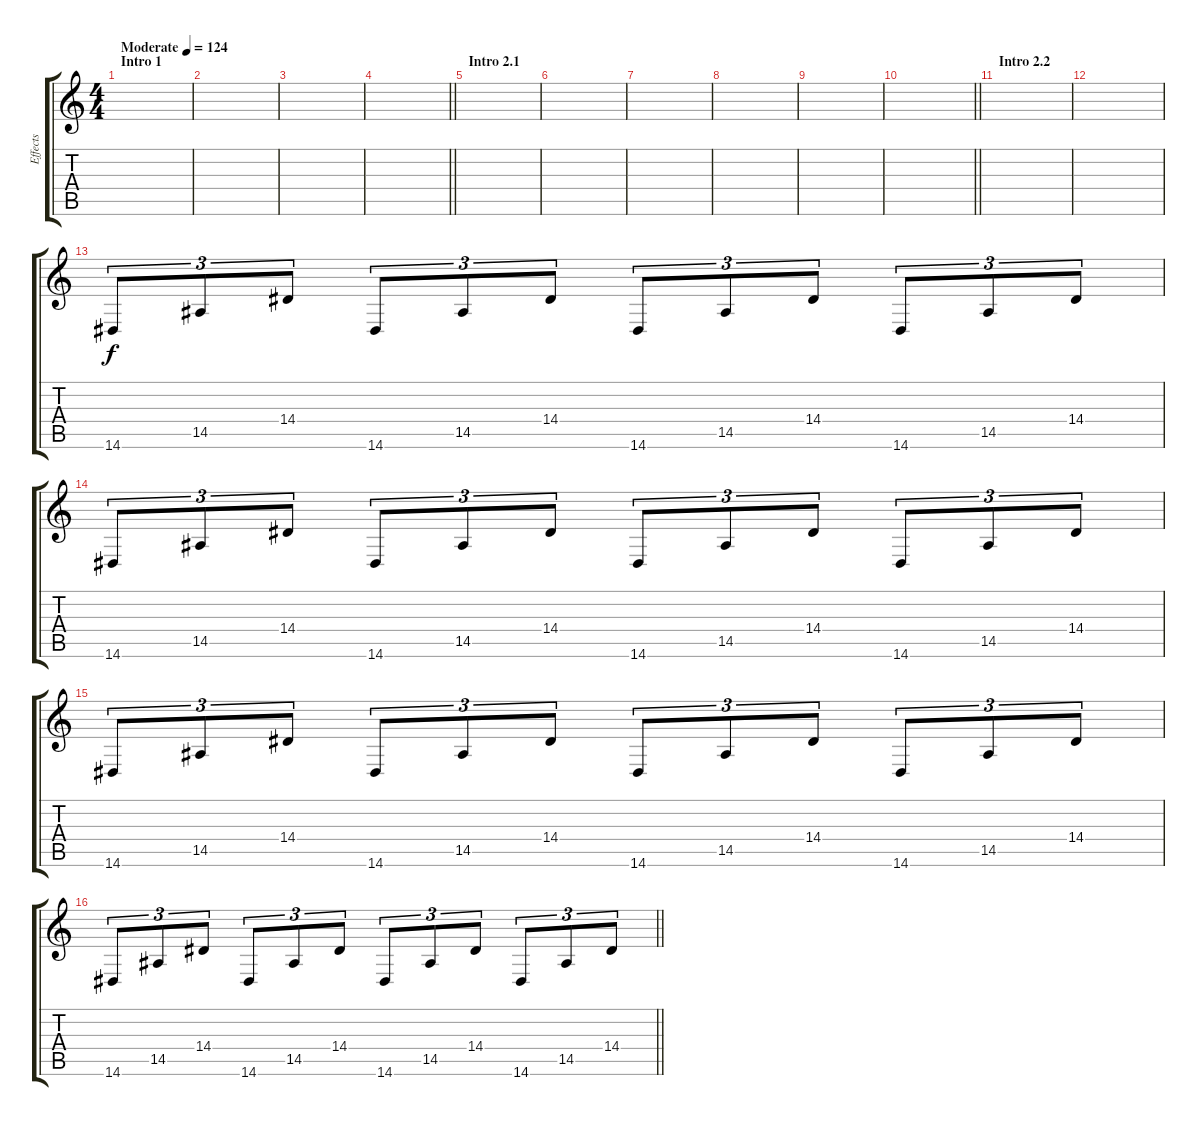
\track ("Effects" "Effects") {instrument lead1square}
\staff {score tabs}
\tuning (Eb4 Bb3 Gb3 Db3 Ab2 Db2) {hide}
\ts (4 4)
\section ("" "Intro 1")
\tempo (124 "Moderate")
\clef g2
\ks c
|
|
|
\barLineRight lightlight
|
\section ("" "Intro 2.1")
|
|
|
|
|
\barLineRight lightlight
|
\section ("" "Intro 2.2")
|
|
14.6.8{tu (3 2) volume 7} 14.5.8{tu (3 2) volume 9} 14.4.8{tu (3 2)} 14.6.8{tu (3 2)} 14.5.8{tu (3 2)} 14.4.8{tu (3 2)} 14.6.8{tu (3 2)} 14.5.8{tu (3 2)} 14.4.8{tu (3 2)} 14.6.8{tu (3 2)} 14.5.8{tu (3 2)} 14.4.8{tu (3 2)} |
14.6.8{tu (3 2) volume 7} 14.5.8{tu (3 2)} 14.4.8{tu (3 2)} 14.6.8{tu (3 2)} 14.5.8{tu (3 2)} 14.4.8{tu (3 2)} 14.6.8{tu (3 2)} 14.5.8{tu (3 2)} 14.4.8{tu (3 2)} 14.6.8{tu (3 2)} 14.5.8{tu (3 2)} 14.4.8{tu (3 2)} |
14.6.8{tu (3 2) volume 10} 14.5.8{tu (3 2)} 14.4.8{tu (3 2)} 14.6.8{tu (3 2)} 14.5.8{tu (3 2)} 14.4.8{tu (3 2)} 14.6.8{tu (3 2)} 14.5.8{tu (3 2)} 14.4.8{tu (3 2)} 14.6.8{tu (3 2)} 14.5.8{tu (3 2)} 14.4.8{tu (3 2)} |
\barLineRight lightlight
14.6.8{tu (3 2)} 14.5.8{tu (3 2)} 14.4.8{tu (3 2)} 14.6.8{tu (3 2)} 14.5.8{tu (3 2)} 14.4.8{tu (3 2)} 14.6.8{tu (3 2)} 14.5.8{tu (3 2)} 14.4.8{tu (3 2)} 14.6.8{tu (3 2)} 14.5.8{tu (3 2)} 14.4.8{tu (3 2)}
